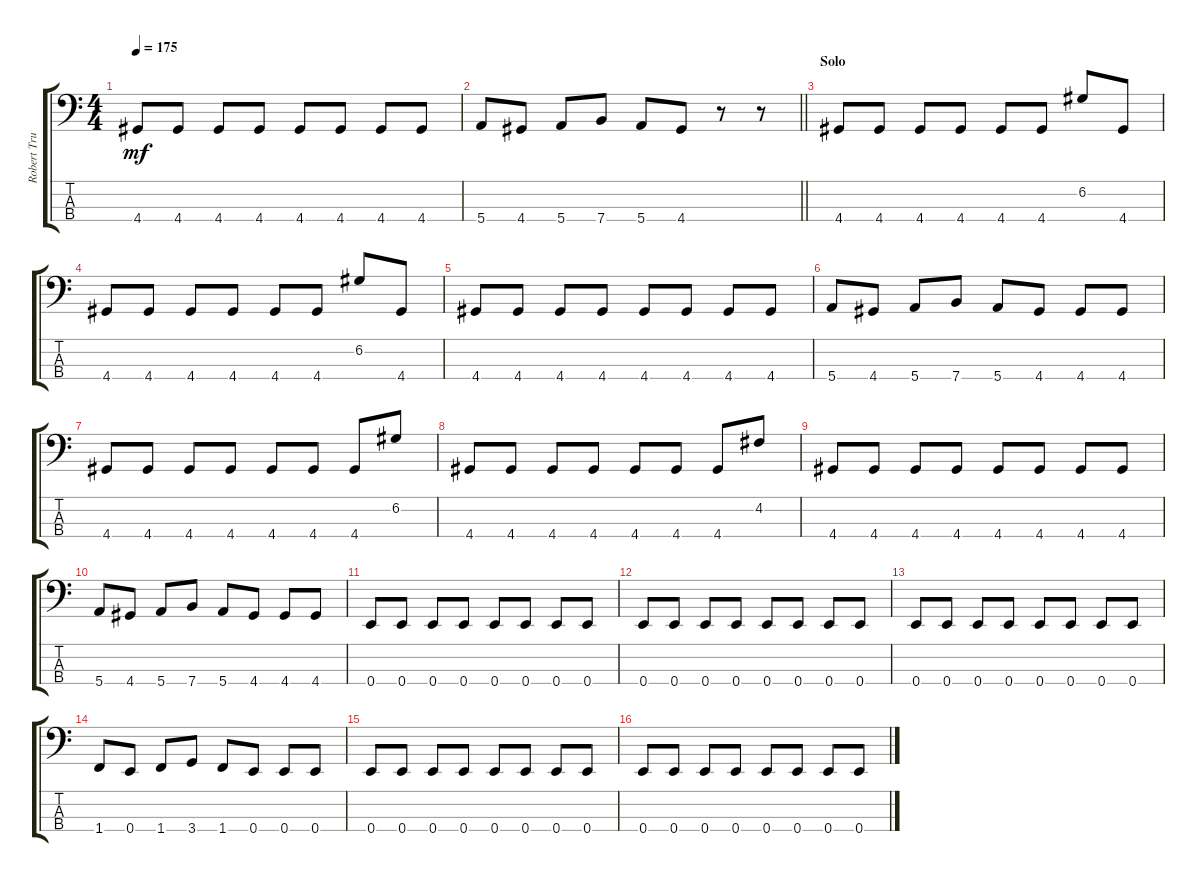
\track ("Robert Trujillo" "Robert Tru") {instrument electricbasspick}
\staff {score tabs}
\tuning (G2 D2 A1 E1) {hide}
\ts (4 4)
\tempo 175
\clef f4
\ks c
4.4.8{dy mf} 4.4.8 4.4.8 4.4.8 4.4.8 4.4.8 4.4.8 4.4.8 |
\barLineRight lightlight
5.4.8 4.4.8 5.4.8 7.4.8 5.4.8 4.4.8 r.8 r.8 |
\section ("" "Solo")
4.4.8 4.4.8 4.4.8 4.4.8 4.4.8 4.4.8 6.2.8 4.4.8 |
4.4.8 4.4.8 4.4.8 4.4.8 4.4.8 4.4.8 6.2.8 4.4.8 |
4.4.8 4.4.8 4.4.8 4.4.8 4.4.8 4.4.8 4.4.8 4.4.8 |
5.4.8 4.4.8 5.4.8 7.4.8 5.4.8 4.4.8 4.4.8 4.4.8 |
4.4.8 4.4.8 4.4.8 4.4.8 4.4.8 4.4.8 4.4.8 6.2.8 |
4.4.8 4.4.8 4.4.8 4.4.8 4.4.8 4.4.8 4.4.8 4.2.8 |
4.4.8 4.4.8 4.4.8 4.4.8 4.4.8 4.4.8 4.4.8 4.4.8 |
5.4.8 4.4.8 5.4.8 7.4.8 5.4.8 4.4.8 4.4.8 4.4.8 |
0.4.8 0.4.8 0.4.8 0.4.8 0.4.8 0.4.8 0.4.8 0.4.8 |
0.4.8 0.4.8 0.4.8 0.4.8 0.4.8 0.4.8 0.4.8 0.4.8 |
0.4.8 0.4.8 0.4.8 0.4.8 0.4.8 0.4.8 0.4.8 0.4.8 |
1.4.8 0.4.8 1.4.8 3.4.8 1.4.8 0.4.8 0.4.8 0.4.8 |
0.4.8 0.4.8 0.4.8 0.4.8 0.4.8 0.4.8 0.4.8 0.4.8 |
0.4.8 0.4.8 0.4.8 0.4.8 0.4.8 0.4.8 0.4.8 0.4.8
